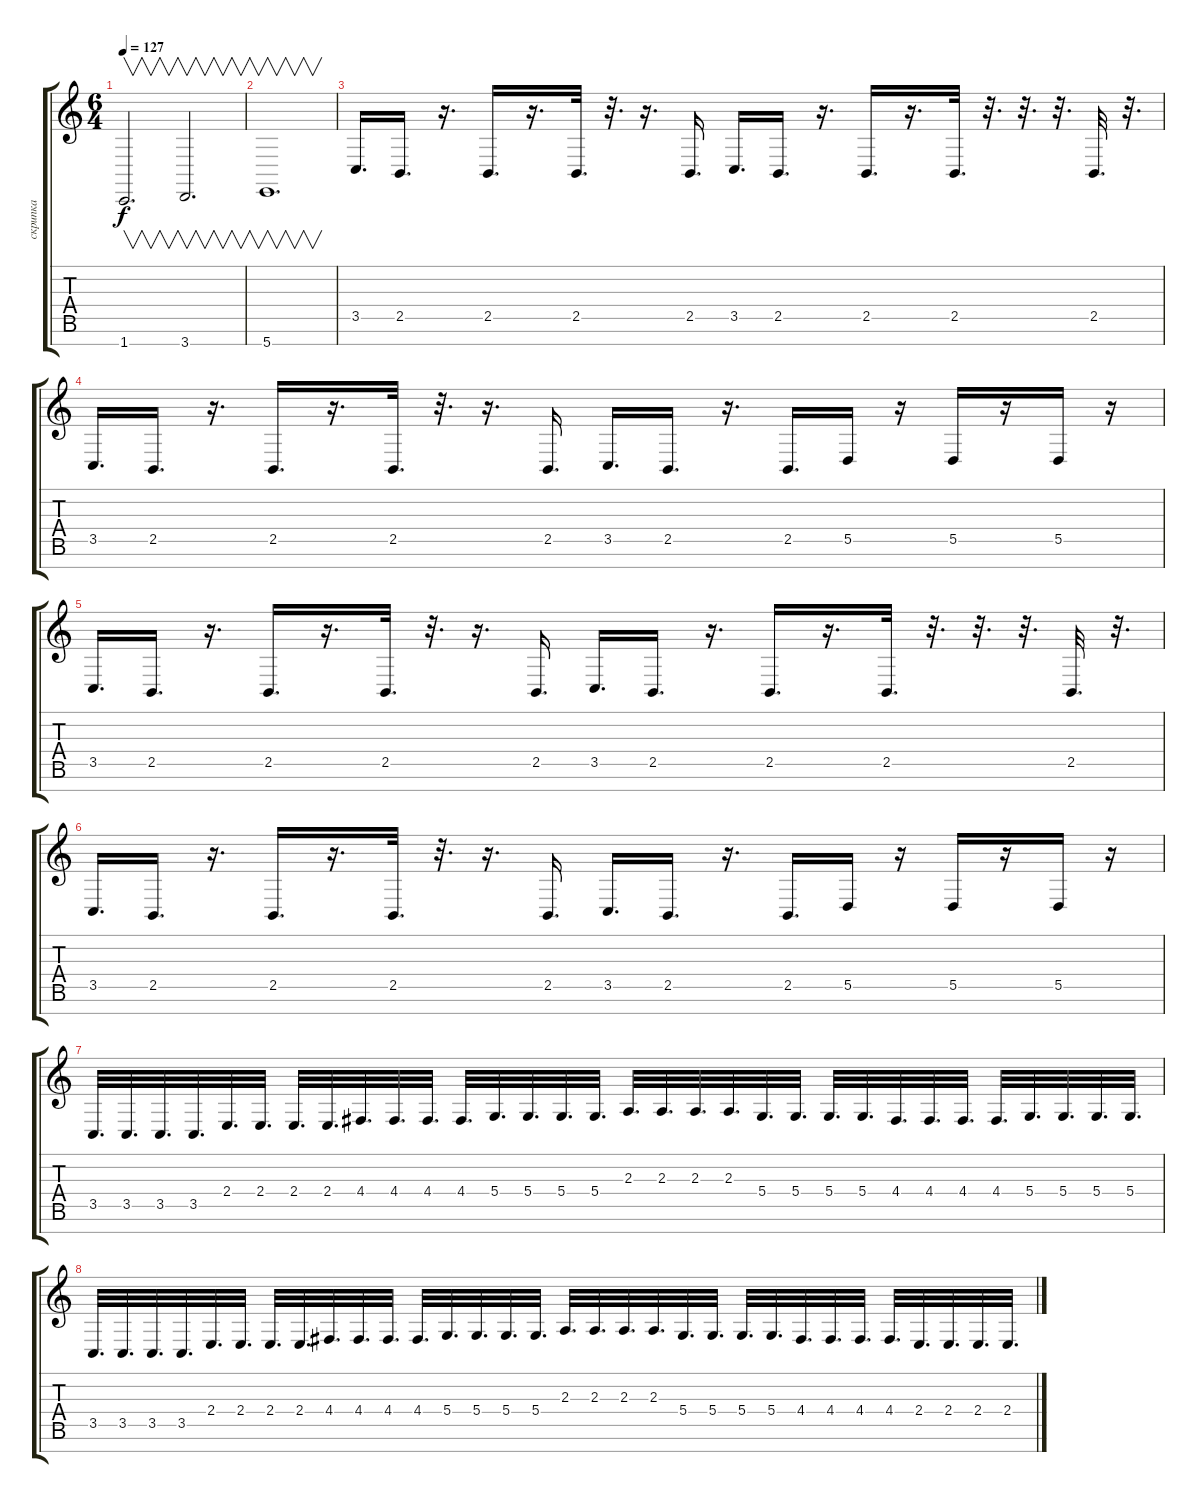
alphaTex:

\track ("скрипка" "скрипка") {instrument cello}
\staff {score tabs}
\tuning (E4 B3 G3 D3 A2 E2 B1) {hide}
\ts (6 4)
\tempo 127
\clef g2
\ks c
1.7.2{v d dy f} 3.7.2{v d} |
5.7.1{v d} |
3.5.16{d} 2.5.16{d} r.16{d} 2.5.16{d} r.16{d} 2.5.32{d} r.32{d} r.16{d} 2.5.16{d} 3.5.16{d} 2.5.16{d} r.16{d} 2.5.16{d} r.16{d} 2.5.32{d} r.32{d} r.32{d} r.32{d} 2.5.32{d} r.32{d} |
3.5.16{d} 2.5.16{d} r.16{d} 2.5.16{d} r.16{d} 2.5.32{d} r.32{d} r.16{d} 2.5.16{d} 3.5.16{d} 2.5.16{d} r.16{d} 2.5.16{d} 5.5.16 r.16 5.5.16 r.16 5.5.16 r.16 |
3.5.16{d} 2.5.16{d} r.16{d} 2.5.16{d} r.16{d} 2.5.32{d} r.32{d} r.16{d} 2.5.16{d} 3.5.16{d} 2.5.16{d} r.16{d} 2.5.16{d} r.16{d} 2.5.32{d} r.32{d} r.32{d} r.32{d} 2.5.32{d} r.32{d} |
3.5.16{d} 2.5.16{d} r.16{d} 2.5.16{d} r.16{d} 2.5.32{d} r.32{d} r.16{d} 2.5.16{d} 3.5.16{d} 2.5.16{d} r.16{d} 2.5.16{d} 5.5.16 r.16 5.5.16 r.16 5.5.16 r.16 |
3.5.32{d} 3.5.32{d} 3.5.32{d} 3.5.32{d} 2.4.32{d} 2.4.32{d} 2.4.32{d} 2.4.32{d} 4.4.32{d} 4.4.32{d} 4.4.32{d} 4.4.32{d} 5.4.32{d} 5.4.32{d} 5.4.32{d} 5.4.32{d} 2.3.32{d} 2.3.32{d} 2.3.32{d} 2.3.32{d} 5.4.32{d} 5.4.32{d} 5.4.32{d} 5.4.32{d} 4.4.32{d} 4.4.32{d} 4.4.32{d} 4.4.32{d} 5.4.32{d} 5.4.32{d} 5.4.32{d} 5.4.32{d} |
3.5.32{d} 3.5.32{d} 3.5.32{d} 3.5.32{d} 2.4.32{d} 2.4.32{d} 2.4.32{d} 2.4.32{d} 4.4.32{d} 4.4.32{d} 4.4.32{d} 4.4.32{d} 5.4.32{d} 5.4.32{d} 5.4.32{d} 5.4.32{d} 2.3.32{d} 2.3.32{d} 2.3.32{d} 2.3.32{d} 5.4.32{d} 5.4.32{d} 5.4.32{d} 5.4.32{d} 4.4.32{d} 4.4.32{d} 4.4.32{d} 4.4.32{d} 2.4.32{d} 2.4.32{d} 2.4.32{d} 2.4.32{d}
